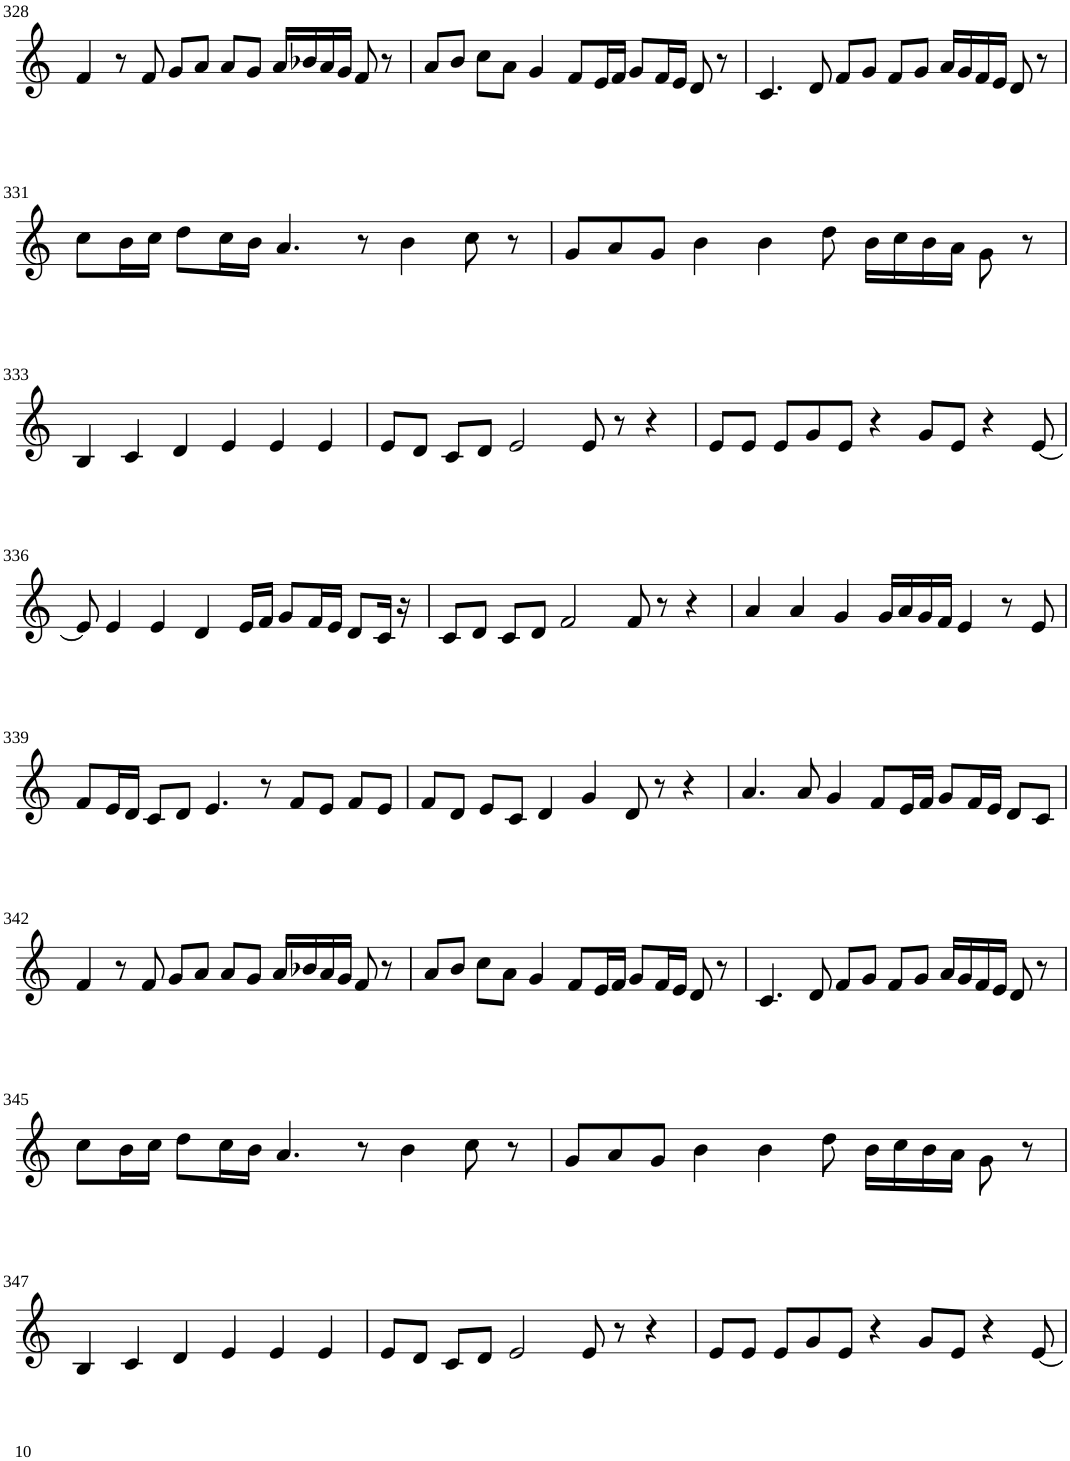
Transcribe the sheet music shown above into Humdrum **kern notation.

**kern
*part1
*staff1
*I"Violin
!!LO:PB:g=z
*clefG2
*k[]
*M6/4
=328
4f/
8r
8f/
8g/L
8a/J
8a/L
8g/J
16a/LL
16b-X/
16a/
16g/JJ
8f/
8r
=329
8a/L
8b/J
8cc\L
8a\J
4g/
8f/L
16e/L
16f/JJ
8g/L
16f/L
16e/JJ
8d/
8r
=330
4.c/
8d/
8f/L
8g/J
8f/L
8g/J
16a/LL
16g/
16f/
16e/JJ
8d/
8r
!!LO:LB:g=z
=331
8cc\L
16b\L
16cc\JJ
8dd\L
16cc\L
16b\JJ
4.a/
8r
4b\
8cc\
8r
=332
8g/L
8a/
8g/J
4b\
4b\
8dd\
16b\LL
16cc\
16b\
16a\JJ
8g\
8r
!!LO:LB:g=z
=333
4B/
4c/
4d/
4e/
4e/
4e/
=334
8e/L
8d/J
8c/L
8d/J
2e/
8e/
8r
4r
=335
8e/L
8e/J
8e/L
8g/
8e/J
4r
8g/L
8e/J
4r
[8e/
!!LO:LB:g=z
=336
8e/]
4e/
4e/
4d/
16e/LL
16f/JJ
8g/L
16f/L
16e/JJ
8d/L
16c/Jk
16r
=337
8c/L
8d/J
8c/L
8d/J
2f/
8f/
8r
4r
=338
4a/
4a/
4g/
16g/LL
16a/
16g/
16f/JJ
4e/
8r
8e/
!!LO:LB:g=z
=339
8f/L
16e/L
16d/JJ
8c/L
8d/J
4.e/
8r
8f/L
8e/J
8f/L
8e/J
=340
8f/L
8d/J
8e/L
8c/J
4d/
4g/
8d/
8r
4r
=341
4.a/
8a/
4g/
8f/L
16e/L
16f/JJ
8g/L
16f/L
16e/JJ
8d/L
8c/J
!!LO:LB:g=z
=342
4f/
8r
8f/
8g/L
8a/J
8a/L
8g/J
16a/LL
16b-X/
16a/
16g/JJ
8f/
8r
=343
8a/L
8b/J
8cc\L
8a\J
4g/
8f/L
16e/L
16f/JJ
8g/L
16f/L
16e/JJ
8d/
8r
=344
4.c/
8d/
8f/L
8g/J
8f/L
8g/J
16a/LL
16g/
16f/
16e/JJ
8d/
8r
!!LO:LB:g=z
=345
8cc\L
16b\L
16cc\JJ
8dd\L
16cc\L
16b\JJ
4.a/
8r
4b\
8cc\
8r
=346
8g/L
8a/
8g/J
4b\
4b\
8dd\
16b\LL
16cc\
16b\
16a\JJ
8g\
8r
!!LO:LB:g=z
=347
4B/
4c/
4d/
4e/
4e/
4e/
=348
8e/L
8d/J
8c/L
8d/J
2e/
8e/
8r
4r
=349
8e/L
8e/J
8e/L
8g/
8e/J
4r
8g/L
8e/J
4r
[8e/
=
*-
